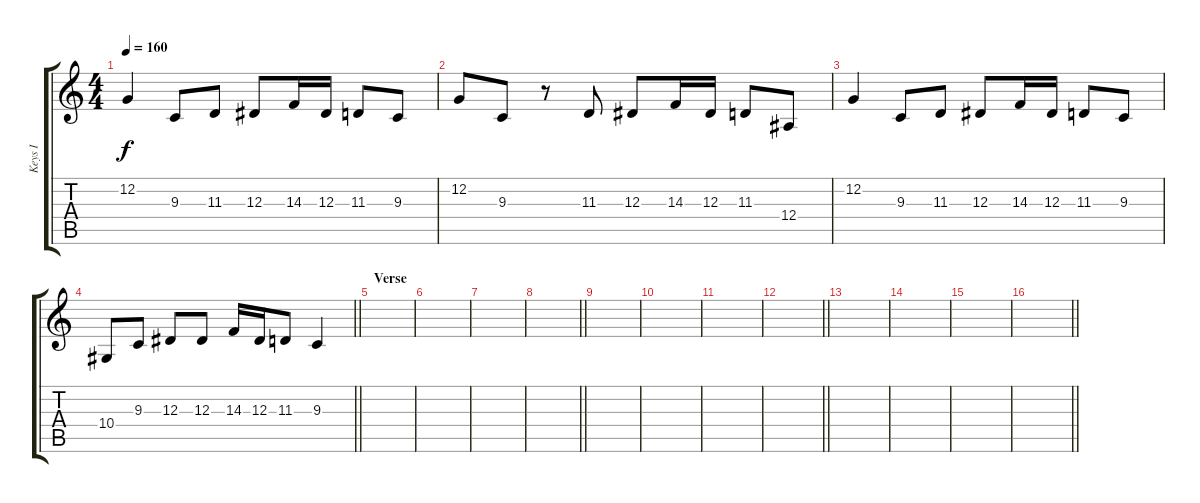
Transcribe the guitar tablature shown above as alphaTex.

\track ("Keys I" "Keys I") {instrument accordion}
\staff {score tabs}
\tuning (C4 G3 Eb3 Bb2 F2 C2) {hide}
\ts (4 4)
\section ("" "")
\tempo 160
\clef g2
\ks c
12.2.4{dy f} 9.3.8 11.3.8 12.3.8 14.3.16 12.3.16 11.3.8 9.3.8 |
12.2.8 9.3.8 r.8 11.3.8 12.3.8 14.3.16 12.3.16 11.3.8 12.4.8 |
12.2.4 9.3.8 11.3.8 12.3.8 14.3.16 12.3.16 11.3.8 9.3.8 |
\barLineRight lightlight
10.4.8 9.3.8 12.3.8 12.3.8 14.3.16 12.3.16 11.3.8 9.3.4 |
\section ("" "Verse")
|
|
|
\barLineRight lightlight
|
\section ("" "")
|
|
|
\barLineRight lightlight
|
\section ("" "")
|
|
|
\barLineRight lightlight
